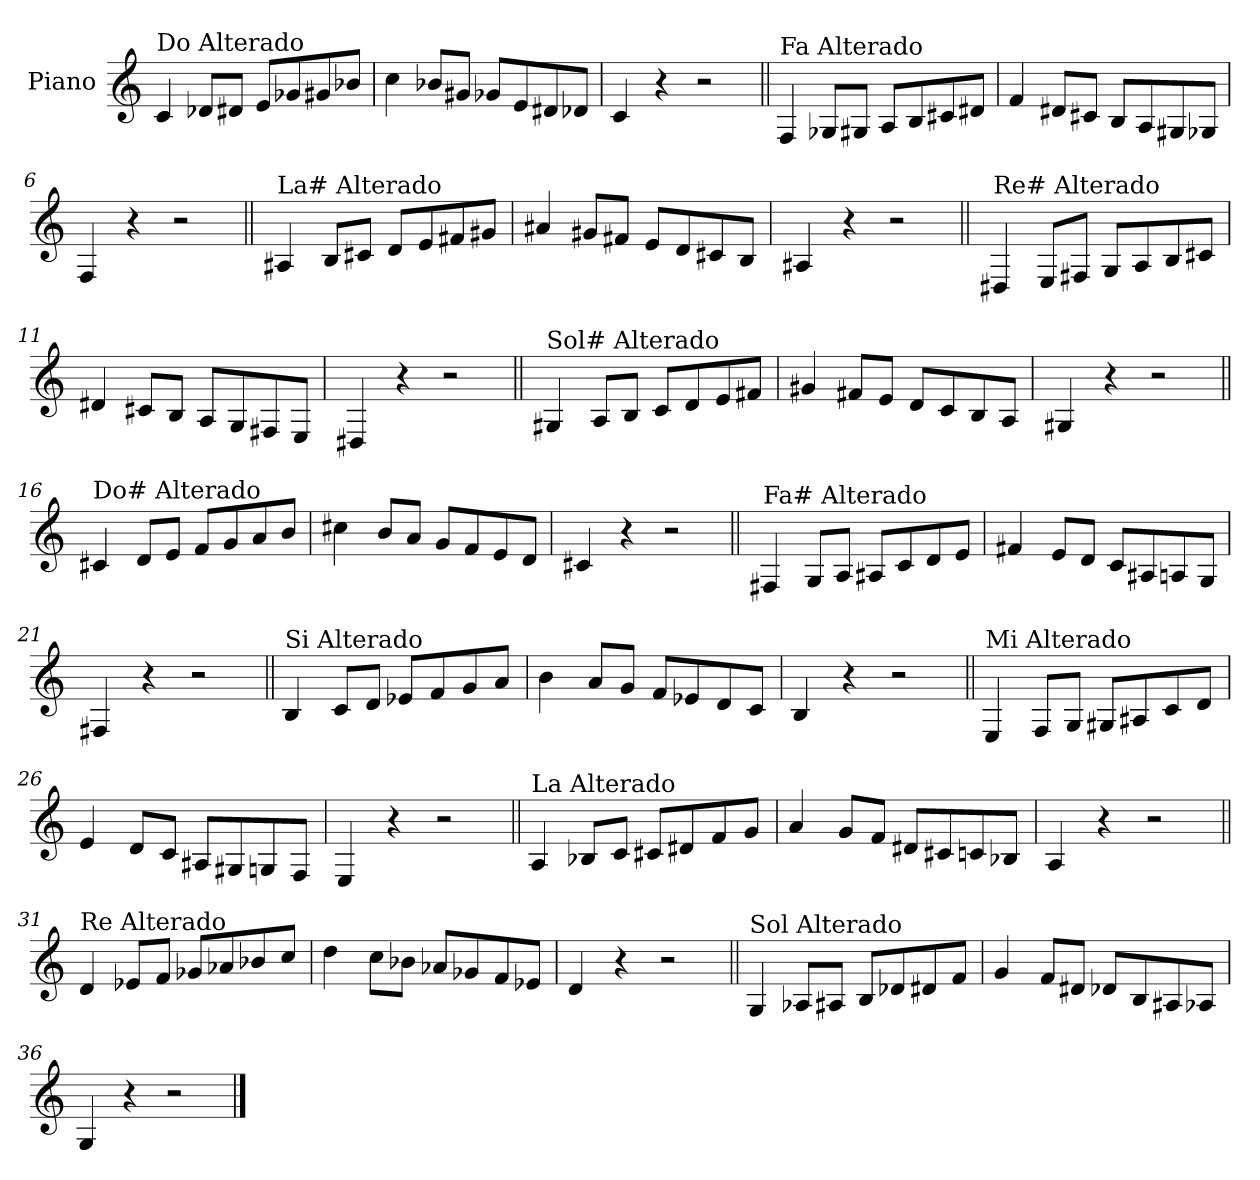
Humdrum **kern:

**kern
*part1
*staff1
*I"Piano
*I'Pno.
*clefG2
*k[]
=1
!LO:TX:a:t=Do Alterado
4c/
8d-X/L
8d#X/J
8e/L
8g-X/
8g#X/
8b-X/J
=2
4cc\
8b-X/L
8g#X/J
8g-X/L
8e/
8d#X/
8d-X/J
=3
4c/
4r
2r
=4||
!LO:TX:a:t=Fa Alterado
4F/
8G-X/L
8G#X/J
8A/L
8B/
8c#X/
8d#X/J
=5
4f/
8d#X/L
8c#X/J
8B/L
8A/
8G#X/
8G-X/J
=6
4F/
4r
2r
!!LO:LB:g=z
=7||
!LO:TX:a:t=La# Alterado
4A#X/
8B/L
8c#X/J
8d/L
8e/
8f#X/
8g#X/J
=8
4a#X/
8g#X/L
8f#X/J
8e/L
8d/
8c#X/
8B/J
=9
4A#X/
4r
2r
=10||
!LO:TX:a:t=Re# Alterado
4D#X/
8E/L
8F#X/J
8G/L
8A/
8B/
8c#X/J
=11
4d#X/
8c#X/L
8B/J
8A/L
8G/
8F#X/
8E/J
=12
4D#X/
4r
2r
!!LO:LB:g=z
=13||
!LO:TX:a:t=Sol# Alterado
4G#X/
8A/L
8B/J
8c/L
8d/
8e/
8f#X/J
=14
4g#X/
8f#X/L
8e/J
8d/L
8c/
8B/
8A/J
=15
4G#X/
4r
2r
=16||
!LO:TX:a:t=Do# Alterado
4c#X/
8d/L
8e/J
8f/L
8g/
8a/
8b/J
=17
4cc#X\
8b/L
8a/J
8g/L
8f/
8e/
8d/J
=18
4c#X/
4r
2r
!!LO:LB:g=z
=19||
!LO:TX:a:t=Fa# Alterado
4F#X/
8G/L
8A/J
8A#X/L
8c/
8d/
8e/J
=20
4f#X/
8e/L
8d/J
8c/L
8A#X/
8An/
8G/J
=21
4F#X/
4r
2r
=22||
!LO:TX:a:t=Si Alterado
4B/
8c/L
8d/J
8e-X/L
8f/
8g/
8a/J
=23
4b\
8a/L
8g/J
8f/L
8e-X/
8d/
8c/J
=24
4B/
4r
2r
!!LO:LB:g=z
=25||
!LO:TX:a:t=Mi Alterado
4E/
8F/L
8G/J
8G#X/L
8A#X/
8c/
8d/J
=26
4e/
8d/L
8c/J
8A#X/L
8G#X/
8Gn/
8F/J
=27
4E/
4r
2r
=28||
!LO:TX:a:t=La Alterado
4A/
8B-X/L
8c/J
8c#X/L
8d#X/
8f/
8g/J
=29
4a/
8g/L
8f/J
8d#X/L
8c#X/
8cn/
8B-X/J
=30
4A/
4r
2r
!!LO:LB:g=z
=31||
!LO:TX:a:t=Re Alterado
4d/
8e-X/L
8f/J
8g-X/L
8a-X/
8b-X/
8cc/J
=32
4dd\
8cc\L
8b-X\J
8a-X/L
8g-X/
8f/
8e-X/J
=33
4d/
4r
2r
=34||
!LO:TX:a:t=Sol Alterado
4G/
8A-X/L
8A#X/J
8B/L
8d-X/
8d#X/
8f/J
=35
4g/
8f/L
8d#X/J
8d-X/L
8B/
8A#X/
8A-X/J
=36
4G/
4r
2r
==
*-
